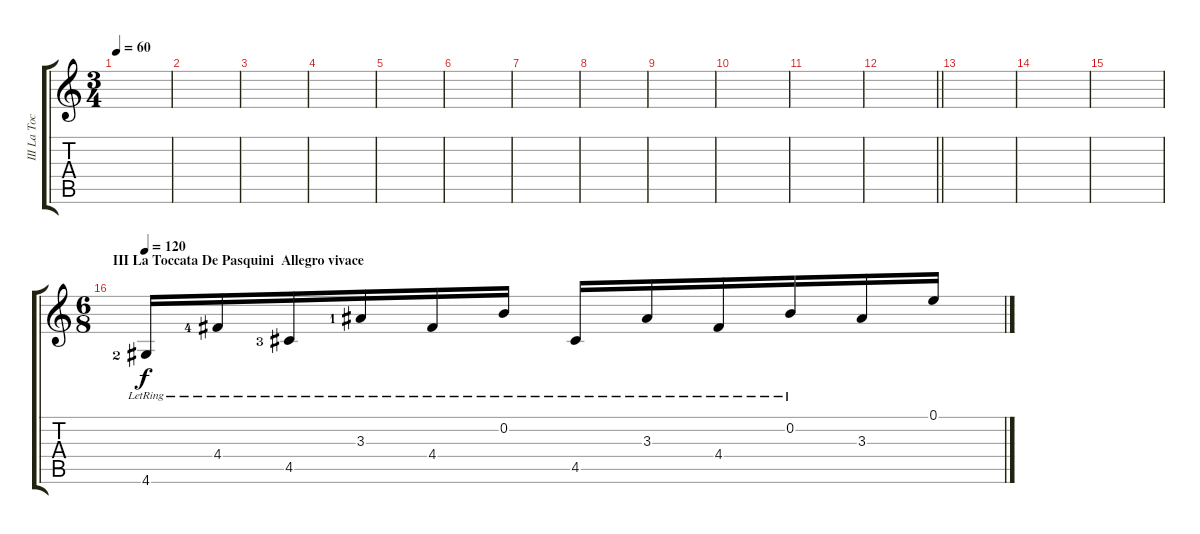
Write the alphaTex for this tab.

\track ("III La Toccata De Pasquini  Allegro viva" "III La Toc") {instrument acousticguitarnylon}
\staff {score tabs}
\tuning (E4 B3 G3 D3 A2 E2) {hide}
\ts (3 4)
\tempo 60
\clef g2
\ks c
|
|
|
|
|
|
|
|
|
|
|
\barLineRight lightlight
|
|
|
|
\ts (6 8)
\section ("" "III La Toccata De Pasquini  Allegro vivace")
\tempo 120
4.6{lr lf 3}.16 4.4{lr lf 5}.16 4.5{lr lf 4}.16 3.3{lr lf 2}.16 4.4{lr}.16 0.2{lr}.16 4.5{lr}.16 3.3{lr}.16 4.4{lr}.16 0.2{lr}.16 3.3.16 0.1.16
